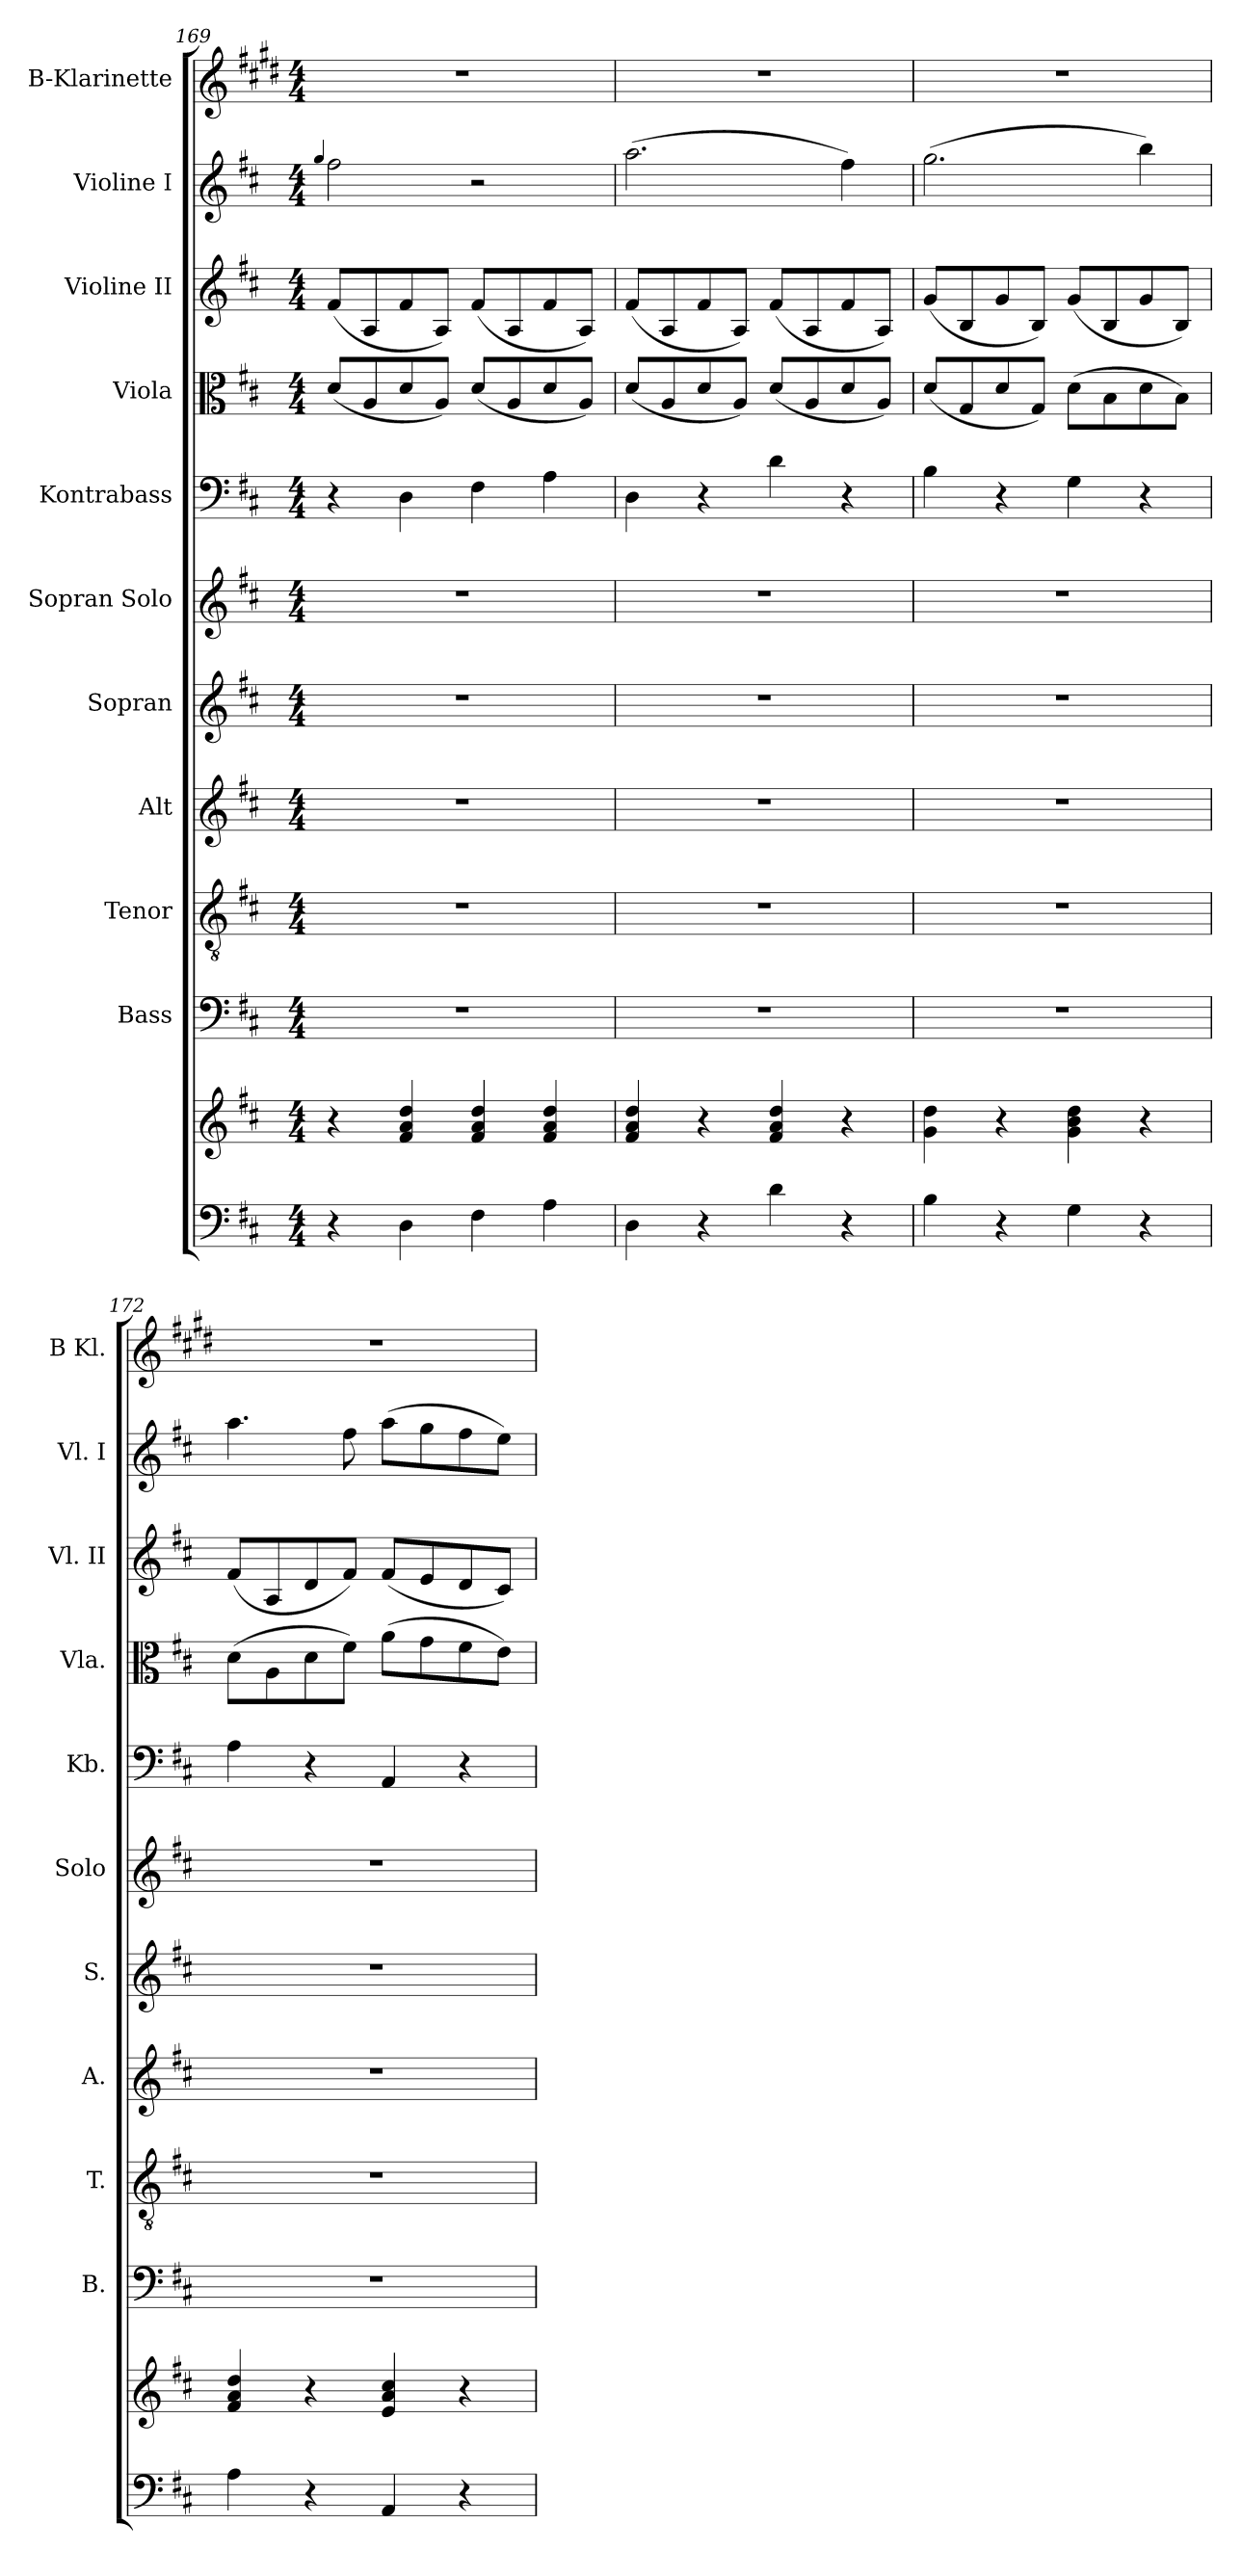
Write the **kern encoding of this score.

**kern	**kern	**kern	**kern	**kern	**kern	**kern	**kern	**kern	**kern	**kern	**kern
*part11	*part11	*part10	*part9	*part8	*part7	*part6	*part5	*part4	*part3	*part2	*part1
*staff12	*staff11	*staff10	*staff9	*staff8	*staff7	*staff6	*staff5	*staff4	*staff3	*staff2	*staff1
*	*	*I"Bass	*I"Tenor	*I"Alt	*I"Sopran	*I"Sopran Solo	*I"Kontrabass	*I"Viola	*I"Violine II	*I"Violine I	*I"B-Klarinette
*	*	*I'B.	*I'T.	*I'A.	*I'S.	*I'Solo	*I'Kb.	*I'Vla.	*I'Vl. II	*I'Vl. I	*I'B Kl.
*clefF4	*clefG2	*clefF4	*clefGv2	*clefG2	*clefG2	*clefG2	*clefF4	*clefC3	*clefG2	*clefG2	*clefG2
*	*	*	*	*	*	*	*ITrd7c12	*	*	*	*ITrd1c2
*k[f#c#]	*k[f#c#]	*k[f#c#]	*k[f#c#]	*k[f#c#]	*k[f#c#]	*k[f#c#]	*k[f#c#]	*k[f#c#]	*k[f#c#]	*k[f#c#]	*k[f#c#]
*D:	*D:	*D:	*D:	*D:	*D:	*D:	*D:	*D:	*D:	*D:	*D:
*M4/4	*M4/4	*M4/4	*M4/4	*M4/4	*M4/4	*M4/4	*M4/4	*M4/4	*M4/4	*M4/4	*M4/4
=169	=169	=169	=169	=169	=169	=169	=169	=169	=169	=169	=169
.	.	.	.	.	.	.	.	.	.	4qqgg/	.
4r	4r	1r	1r	1r	1r	1r	4r	(<8d/L	(<8f#/L	2ff#\	1r
.	.	.	.	.	.	.	.	8A/	8A/	.	.
4D\	4f#/ 4a/ 4dd/	.	.	.	.	.	4DD\	8d/	8f#/	.	.
.	.	.	.	.	.	.	.	8A/J)	8A/J)	.	.
4F#\	4f#/ 4a/ 4dd/	.	.	.	.	.	4FF#\	(<8d/L	(<8f#/L	2r	.
.	.	.	.	.	.	.	.	8A/	8A/	.	.
4A\	4f#/ 4a/ 4dd/	.	.	.	.	.	4AA\	8d/	8f#/	.	.
.	.	.	.	.	.	.	.	8A/J)	8A/J)	.	.
!!LO:PB:g=z
=170	=170	=170	=170	=170	=170	=170	=170	=170	=170	=170	=170
4D\	4f#/ 4a/ 4dd/	1r	1r	1r	1r	1r	4DD\	(<8d/L	(<8f#/L	(>2.aa\	1r
.	.	.	.	.	.	.	.	8A/	8A/	.	.
4r	4r	.	.	.	.	.	4r	8d/	8f#/	.	.
.	.	.	.	.	.	.	.	8A/J)	8A/J)	.	.
4d\	4f#/ 4a/ 4dd/	.	.	.	.	.	4D\	(<8d/L	(<8f#/L	.	.
.	.	.	.	.	.	.	.	8A/	8A/	.	.
4r	4r	.	.	.	.	.	4r	8d/	8f#/	4ff#\)	.
.	.	.	.	.	.	.	.	8A/J)	8A/J)	.	.
=171	=171	=171	=171	=171	=171	=171	=171	=171	=171	=171	=171
4B\	4g\ 4dd\	1r	1r	1r	1r	1r	4BB\	(<8d/L	(<8g/L	(>2.gg\	1r
.	.	.	.	.	.	.	.	8G/	8B/	.	.
4r	4r	.	.	.	.	.	4r	8d/	8g/	.	.
.	.	.	.	.	.	.	.	8G/J)	8B/J)	.	.
4G\	4g\ 4b\ 4dd\	.	.	.	.	.	4GG\	(>8d\L	(<8g/L	.	.
.	.	.	.	.	.	.	.	8B\	8B/	.	.
4r	4r	.	.	.	.	.	4r	8d\	8g/	4bb\)	.
.	.	.	.	.	.	.	.	8B\J)	8B/J)	.	.
=172	=172	=172	=172	=172	=172	=172	=172	=172	=172	=172	=172
4A\	4f#/ 4a/ 4dd/	1r	1r	1r	1r	1r	4AA\	(>8d\L	(<8f#/L	4.aa\	1r
.	.	.	.	.	.	.	.	8A\	8A/	.	.
4r	4r	.	.	.	.	.	4r	8d\	8d/	.	.
.	.	.	.	.	.	.	.	8f#\J)	8f#/J)	8ff#\	.
4AA/	4e/ 4a/ 4cc#/	.	.	.	.	.	4AAA/	(>8a\L	(<8f#/L	(>8aa\L	.
.	.	.	.	.	.	.	.	8g\	8e/	8gg\	.
4r	4r	.	.	.	.	.	4r	8f#\	8d/	8ff#\	.
.	.	.	.	.	.	.	.	8e\J)	8c#/J)	8ee\J)	.
=	=	=	=	=	=	=	=	=	=	=	=
*-	*-	*-	*-	*-	*-	*-	*-	*-	*-	*-	*-
